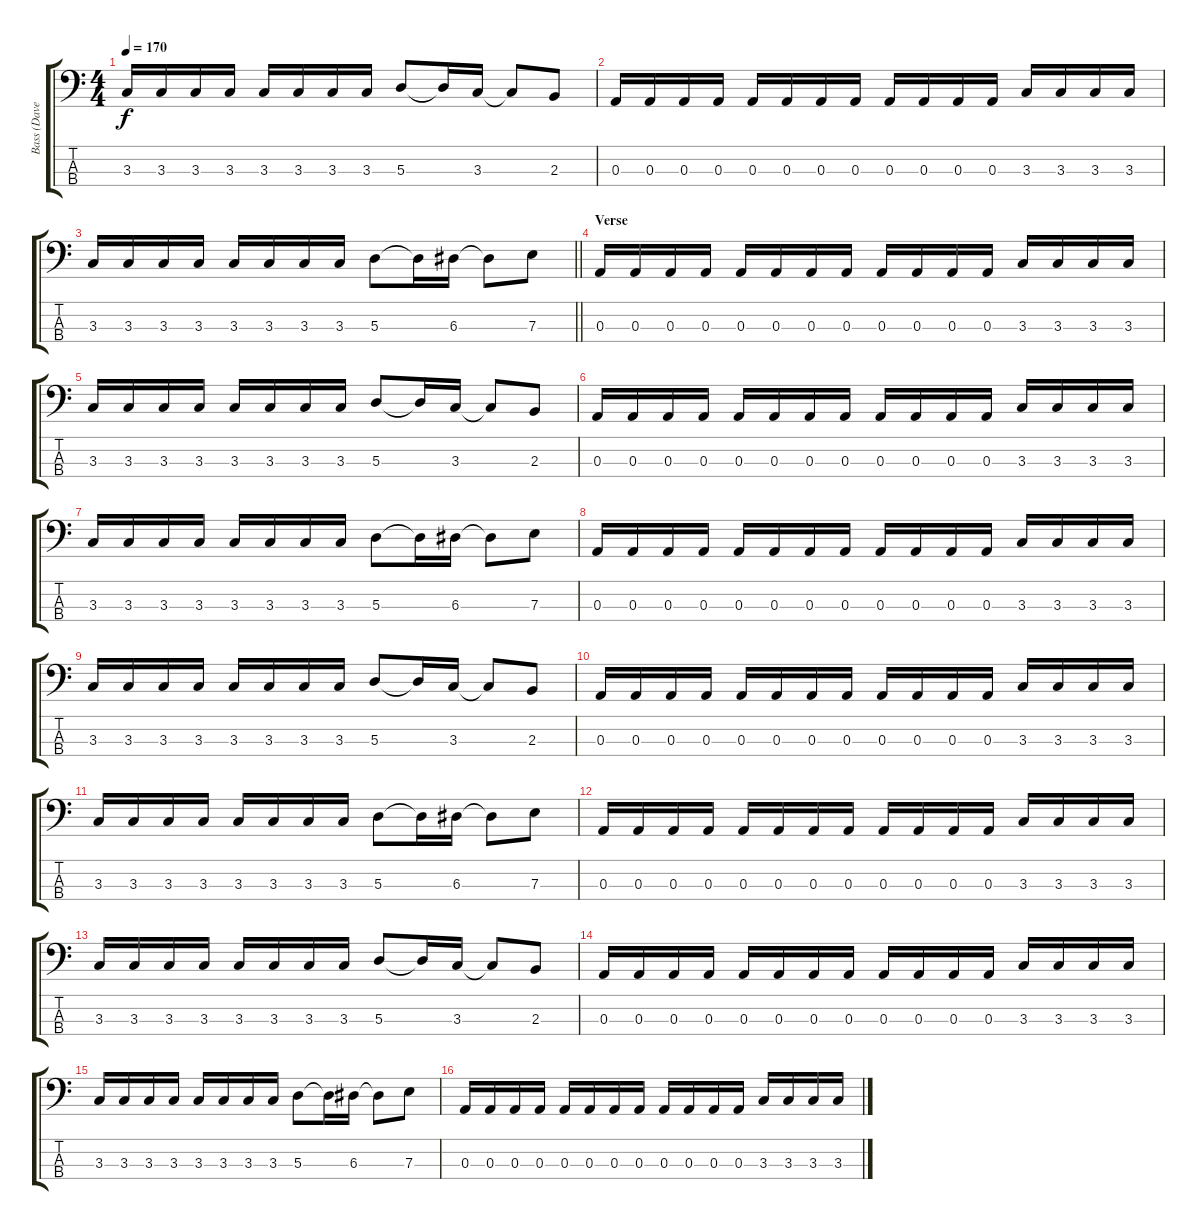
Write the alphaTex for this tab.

\track ("Bass (Dave Ellefson)" "Bass (Dave") {instrument electricguitarmuted}
\staff {score tabs}
\tuning (G2 D2 A1 E1) {hide}
\ts (4 4)
\tempo 170
\clef f4
\ks c
3.3.16{dy f} 3.3.16 3.3.16 3.3.16 3.3.16 3.3.16 3.3.16 3.3.16 5.3.8 5.3{t}.16 3.3.16 3.3{t}.8 2.3.8 |
0.3.16 0.3.16 0.3.16 0.3.16 0.3.16 0.3.16 0.3.16 0.3.16 0.3.16 0.3.16 0.3.16 0.3.16 3.3.16 3.3.16 3.3.16 3.3.16 |
\barLineRight lightlight
3.3.16 3.3.16 3.3.16 3.3.16 3.3.16 3.3.16 3.3.16 3.3.16 5.3.8 5.3{t}.16 6.3.16 6.3{t}.8 7.3.8 |
\section ("" "Verse")
0.3.16 0.3.16 0.3.16 0.3.16 0.3.16 0.3.16 0.3.16 0.3.16 0.3.16 0.3.16 0.3.16 0.3.16 3.3.16 3.3.16 3.3.16 3.3.16 |
3.3.16 3.3.16 3.3.16 3.3.16 3.3.16 3.3.16 3.3.16 3.3.16 5.3.8 5.3{t}.16 3.3.16 3.3{t}.8 2.3.8 |
0.3.16 0.3.16 0.3.16 0.3.16 0.3.16 0.3.16 0.3.16 0.3.16 0.3.16 0.3.16 0.3.16 0.3.16 3.3.16 3.3.16 3.3.16 3.3.16 |
3.3.16 3.3.16 3.3.16 3.3.16 3.3.16 3.3.16 3.3.16 3.3.16 5.3.8 5.3{t}.16 6.3.16 6.3{t}.8 7.3.8 |
0.3.16 0.3.16 0.3.16 0.3.16 0.3.16 0.3.16 0.3.16 0.3.16 0.3.16 0.3.16 0.3.16 0.3.16 3.3.16 3.3.16 3.3.16 3.3.16 |
3.3.16 3.3.16 3.3.16 3.3.16 3.3.16 3.3.16 3.3.16 3.3.16 5.3.8 5.3{t}.16 3.3.16 3.3{t}.8 2.3.8 |
0.3.16 0.3.16 0.3.16 0.3.16 0.3.16 0.3.16 0.3.16 0.3.16 0.3.16 0.3.16 0.3.16 0.3.16 3.3.16 3.3.16 3.3.16 3.3.16 |
3.3.16 3.3.16 3.3.16 3.3.16 3.3.16 3.3.16 3.3.16 3.3.16 5.3.8 5.3{t}.16 6.3.16 6.3{t}.8 7.3.8 |
0.3.16 0.3.16 0.3.16 0.3.16 0.3.16 0.3.16 0.3.16 0.3.16 0.3.16 0.3.16 0.3.16 0.3.16 3.3.16 3.3.16 3.3.16 3.3.16 |
3.3.16 3.3.16 3.3.16 3.3.16 3.3.16 3.3.16 3.3.16 3.3.16 5.3.8 5.3{t}.16 3.3.16 3.3{t}.8 2.3.8 |
0.3.16 0.3.16 0.3.16 0.3.16 0.3.16 0.3.16 0.3.16 0.3.16 0.3.16 0.3.16 0.3.16 0.3.16 3.3.16 3.3.16 3.3.16 3.3.16 |
3.3.16 3.3.16 3.3.16 3.3.16 3.3.16 3.3.16 3.3.16 3.3.16 5.3.8 5.3{t}.16 6.3.16 6.3{t}.8 7.3.8 |
0.3.16 0.3.16 0.3.16 0.3.16 0.3.16 0.3.16 0.3.16 0.3.16 0.3.16 0.3.16 0.3.16 0.3.16 3.3.16 3.3.16 3.3.16 3.3.16
